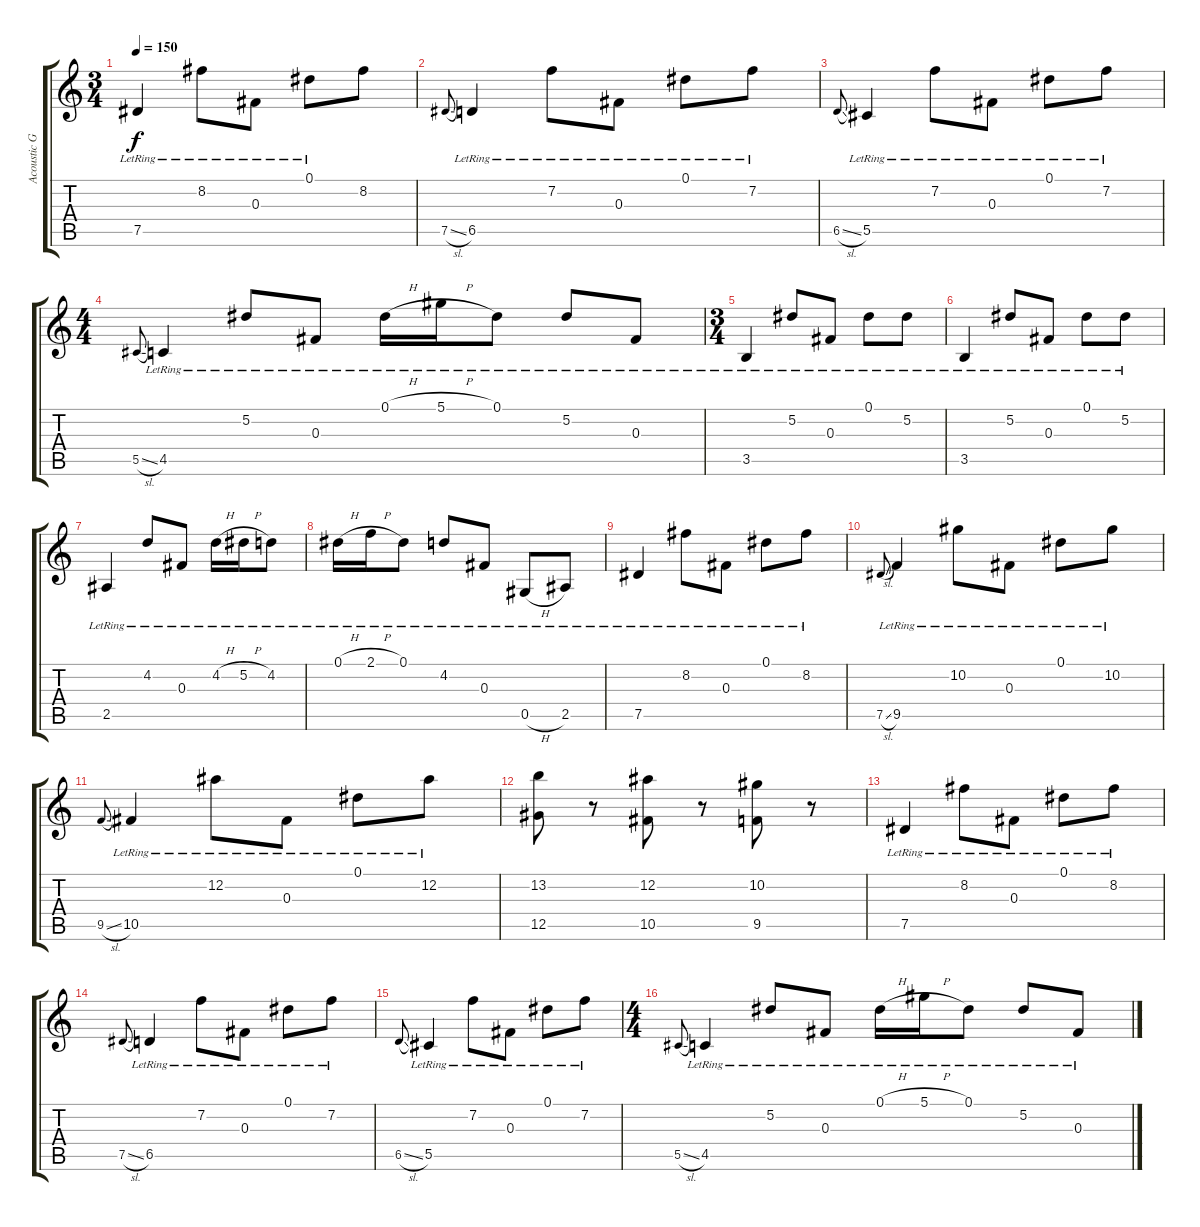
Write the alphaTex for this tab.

\track ("Acoustic Guitar" "Acoustic G") {instrument acousticguitarsteel}
\staff {score tabs}
\tuning (Eb4 Bb3 Gb3 Db3 Ab2 Eb2) {hide}
\ts (3 4)
\tempo 150
\clef g2
\ks c
7.5{lr}.4{dy f} 8.2{lr}.8 0.3{lr}.8 0.1{lr}.8 8.2.8 |
7.5{sl}.8{gr onbeat} 6.5{lr}.4 7.2{lr}.8 0.3{lr}.8 0.1{lr}.8 7.2{lr}.8 |
6.5{sl}.8{gr onbeat} 5.5{lr}.4 7.2{lr}.8 0.3{lr}.8 0.1{lr}.8 7.2{lr}.8 |
\ts (4 4)
5.5{sl}.8{gr onbeat} 4.5{lr}.4 5.2{lr}.8 0.3{lr}.8 0.1{h lr}.16 5.1{h lr}.16 0.1{lr}.8 5.2{lr}.8 0.3{lr}.8 |
\ts (3 4)
3.5{lr}.4 5.2{lr}.8 0.3{lr}.8 0.1{lr}.8 5.2{lr}.8 |
3.5{lr}.4 5.2{lr}.8 0.3{lr}.8 0.1{lr}.8 5.2{lr}.8 |
2.5{lr}.4 4.2{lr}.8 0.3{lr}.8 4.2{h lr}.16 5.2{h lr}.16 4.2{lr}.8 |
0.1{h lr}.16 2.1{h lr}.16 0.1{lr}.8 4.2{lr}.8 0.3{lr}.8 0.5{h lr}.8 2.5{lr}.8 |
7.5{lr}.4 8.2{lr}.8 0.3{lr}.8 0.1{lr}.8 8.2{lr}.8 |
7.5{sl}.8{gr onbeat} 9.5{lr}.4 10.2{lr}.8 0.3{lr}.8 0.1{lr}.8 10.2{lr}.8 |
9.5{sl}.8{gr onbeat} 10.5{lr}.4 12.2{lr}.8 0.3{lr}.8 0.1{lr}.8 12.2{lr}.8 |
(13.2 12.5).8 r.8 (12.2 10.5).8 r.8 (10.2 9.5).8 r.8 |
7.5{lr}.4 8.2{lr}.8 0.3{lr}.8 0.1{lr}.8 8.2{lr}.8 |
7.5{sl}.8{gr onbeat} 6.5{lr}.4 7.2{lr}.8 0.3{lr}.8 0.1{lr}.8 7.2{lr}.8 |
6.5{sl}.8{gr onbeat} 5.5{lr}.4 7.2{lr}.8 0.3{lr}.8 0.1{lr}.8 7.2{lr}.8 |
\ts (4 4)
5.5{sl}.8{gr onbeat} 4.5{lr}.4 5.2{lr}.8 0.3{lr}.8 0.1{h lr}.16 5.1{h lr}.16 0.1{lr}.8 5.2{lr}.8 0.3{lr}.8
